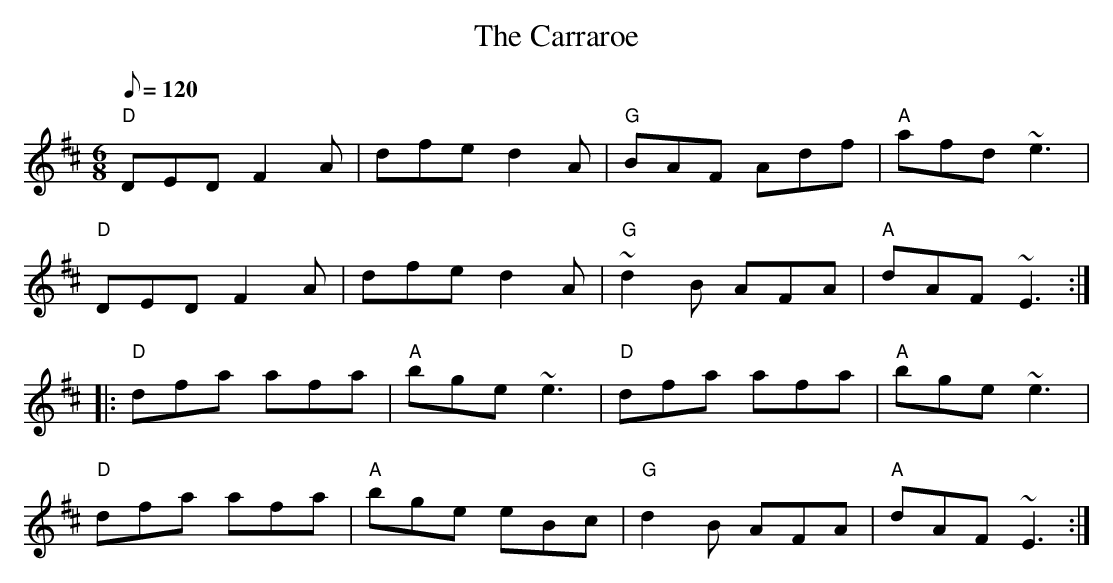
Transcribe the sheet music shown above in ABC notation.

X:1
T:Carraroe, The
M:6/8
L:1/8
Q:120
K:Dmaj
"D"DED F2A | dfe d2A | "G"BAF Adf | "A"afd ~e3 |
"D"DED F2A | dfe d2A | "G"~d2B AFA | "A"dAF ~E3 :|:
"D"dfa afa | "A"bge ~e3 | "D"dfa afa | "A"bge ~e3 |
"D"dfa afa | "A"bge eBc | "G"d2B AFA | "A"dAF ~E3 :|]
